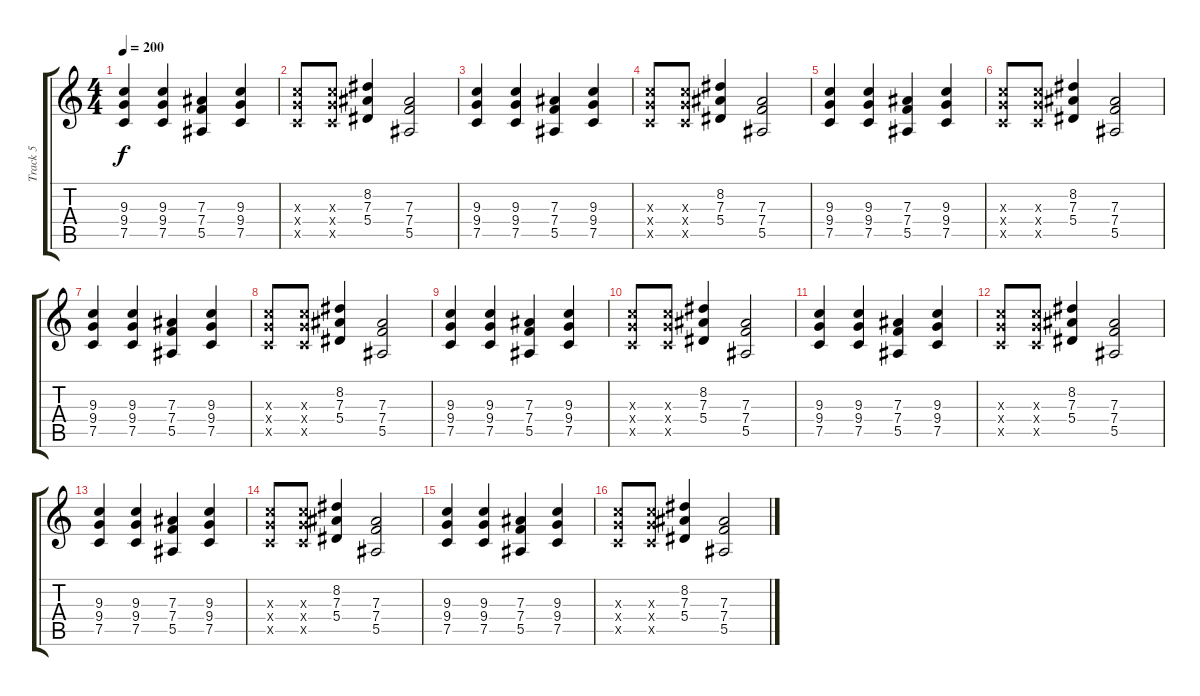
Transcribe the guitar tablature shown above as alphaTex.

\track ("Track 5" "Track 5") {instrument overdrivenguitar}
\staff {score tabs}
\tuning (C4 G3 Eb3 Bb2 F2 C2) {hide}
\ts (4 4)
\tempo 200
\clef g2
\ks c
(9.3 9.4 7.5).4{dy f} (9.3 9.4 7.5).4 (7.3 7.4 5.5).4 (9.3 9.4 7.5).4 |
(9.3{x} 9.4{x} 7.5{x}).8 (9.3{x} 9.4{x} 7.5{x}).8 (8.2 7.3 5.4).4 (7.3 7.4 5.5).2 |
(9.3 9.4 7.5).4 (9.3 9.4 7.5).4 (7.3 7.4 5.5).4 (9.3 9.4 7.5).4 |
(9.3{x} 9.4{x} 7.5{x}).8 (9.3{x} 9.4{x} 7.5{x}).8 (8.2 7.3 5.4).4 (7.3 7.4 5.5).2 |
(9.3 9.4 7.5).4 (9.3 9.4 7.5).4 (7.3 7.4 5.5).4 (9.3 9.4 7.5).4 |
(9.3{x} 9.4{x} 7.5{x}).8 (9.3{x} 9.4{x} 7.5{x}).8 (8.2 7.3 5.4).4 (7.3 7.4 5.5).2 |
(9.3 9.4 7.5).4 (9.3 9.4 7.5).4 (7.3 7.4 5.5).4 (9.3 9.4 7.5).4 |
(9.3{x} 9.4{x} 7.5{x}).8 (9.3{x} 9.4{x} 7.5{x}).8 (8.2 7.3 5.4).4 (7.3 7.4 5.5).2 |
(9.3 9.4 7.5).4 (9.3 9.4 7.5).4 (7.3 7.4 5.5).4 (9.3 9.4 7.5).4 |
(9.3{x} 9.4{x} 7.5{x}).8 (9.3{x} 9.4{x} 7.5{x}).8 (8.2 7.3 5.4).4 (7.3 7.4 5.5).2 |
(9.3 9.4 7.5).4 (9.3 9.4 7.5).4 (7.3 7.4 5.5).4 (9.3 9.4 7.5).4 |
(9.3{x} 9.4{x} 7.5{x}).8 (9.3{x} 9.4{x} 7.5{x}).8 (8.2 7.3 5.4).4 (7.3 7.4 5.5).2 |
(9.3 9.4 7.5).4 (9.3 9.4 7.5).4 (7.3 7.4 5.5).4 (9.3 9.4 7.5).4 |
(9.3{x} 9.4{x} 7.5{x}).8 (9.3{x} 9.4{x} 7.5{x}).8 (8.2 7.3 5.4).4 (7.3 7.4 5.5).2 |
(9.3 9.4 7.5).4 (9.3 9.4 7.5).4 (7.3 7.4 5.5).4 (9.3 9.4 7.5).4 |
(9.3{x} 9.4{x} 7.5{x}).8 (9.3{x} 9.4{x} 7.5{x}).8 (8.2 7.3 5.4).4 (7.3 7.4 5.5).2
